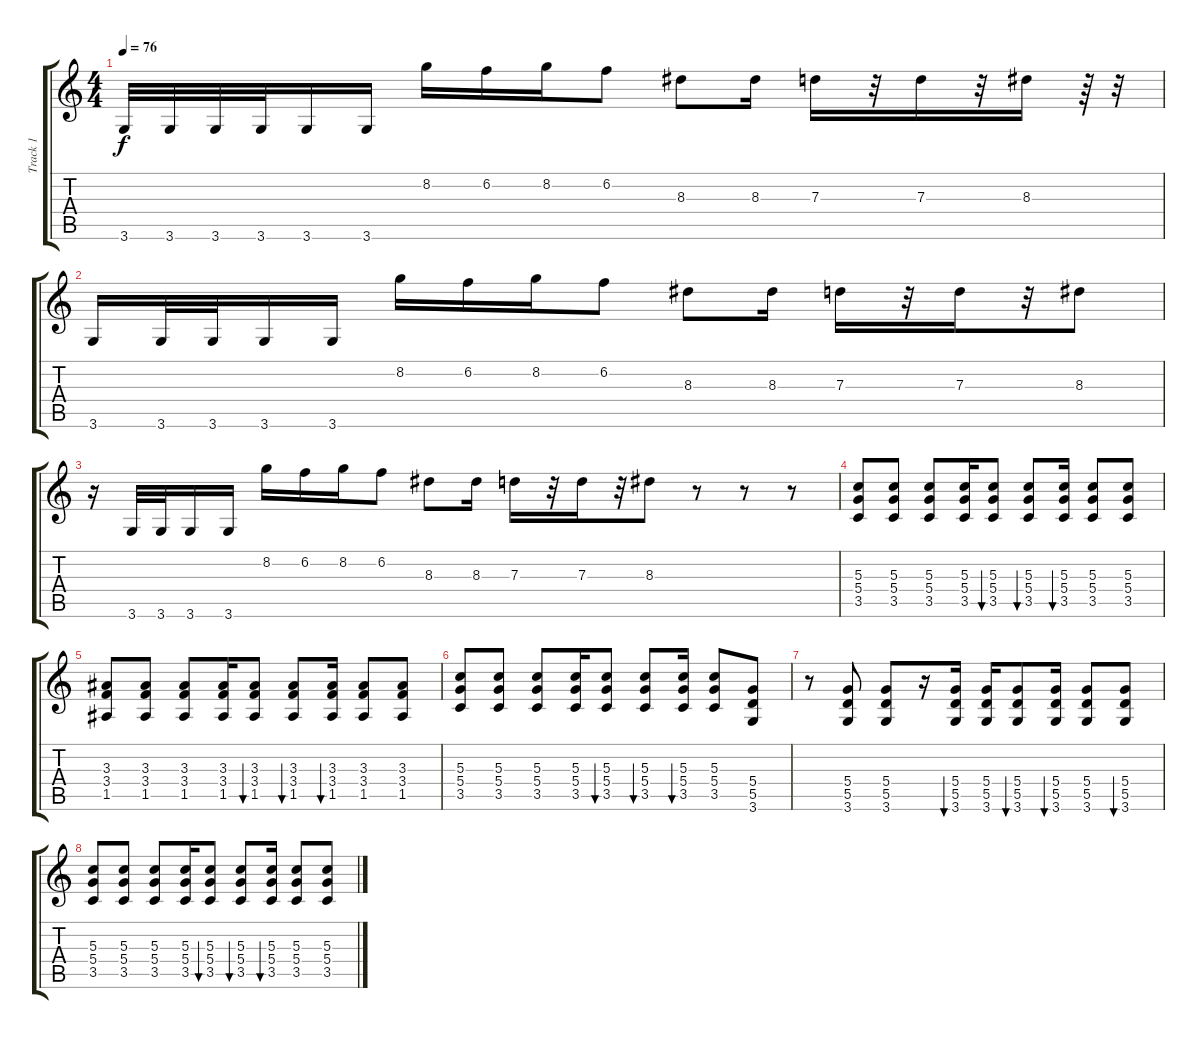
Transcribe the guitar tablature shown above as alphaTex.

\track ("Track 1" "Track 1") {instrument overdrivenguitar}
\staff {score tabs}
\tuning (E4 B3 G3 D3 A2 E2) {hide}
\ts (4 4)
\tempo 76
\clef g2
\ks c
3.6.32{dy f} 3.6.32 3.6.32 3.6.32 3.6.16 3.6.16 8.2.16 6.2.16 8.2.16 6.2.8 8.3.8 8.3.16 7.3.16 r.32 7.3.16 r.32 8.3.16 r.64 r.32 |
3.6.16 3.6.32 3.6.32 3.6.16 3.6.16 8.2.16 6.2.16 8.2.16 6.2.8 8.3.8 8.3.16 7.3.16 r.32 7.3.16 r.32 8.3.8 |
r.16 3.6.32 3.6.32 3.6.16 3.6.16 8.2.16 6.2.16 8.2.16 6.2.8 8.3.8 8.3.16 7.3.16 r.32 7.3.16 r.32 8.3.8 r.8 r.8 r.8 |
(5.3 5.4 3.5).8{volume 12 instrument distortionguitar} (5.3 5.4 3.5).8 (5.3 5.4 3.5).8 (5.3 5.4 3.5).16 (5.3 5.4 3.5).8{bu 60} (5.3 5.4 3.5).8{bu 60} (5.3 5.4 3.5).16{bu 60} (5.3 5.4 3.5).8 (5.3 5.4 3.5).8 |
(3.3 3.4 1.5).8 (3.3 3.4 1.5).8 (3.3 3.4 1.5).8 (3.3 3.4 1.5).16 (3.3 3.4 1.5).8{bu 60} (3.3 3.4 1.5).8{bu 60} (3.3 3.4 1.5).16{bu 60} (3.3 3.4 1.5).8 (3.3 3.4 1.5).8 |
(5.3 5.4 3.5).8 (5.3 5.4 3.5).8 (5.3 5.4 3.5).8 (5.3 5.4 3.5).16 (5.3 5.4 3.5).8{bu 60} (5.3 5.4 3.5).8{bu 60} (5.3 5.4 3.5).16{bu 60} (5.3 5.4 3.5).8 (5.4 5.5 3.6).8 |
r.8 (5.4 5.5 3.6).8 (5.4 5.5 3.6).8 r.16 (5.4 5.5 3.6).16{bu 60} (5.4 5.5 3.6).16 (5.4 5.5 3.6).8{bu 60} (5.4 5.5 3.6).16{bu 60} (5.4 5.5 3.6).8 (5.4 5.5 3.6).8{bu 60} |
(5.3 5.4 3.5).8 (5.3 5.4 3.5).8 (5.3 5.4 3.5).8 (5.3 5.4 3.5).16 (5.3 5.4 3.5).8{bu 60} (5.3 5.4 3.5).8{bu 60} (5.3 5.4 3.5).16{bu 60} (5.3 5.4 3.5).8 (5.3 5.4 3.5).8
